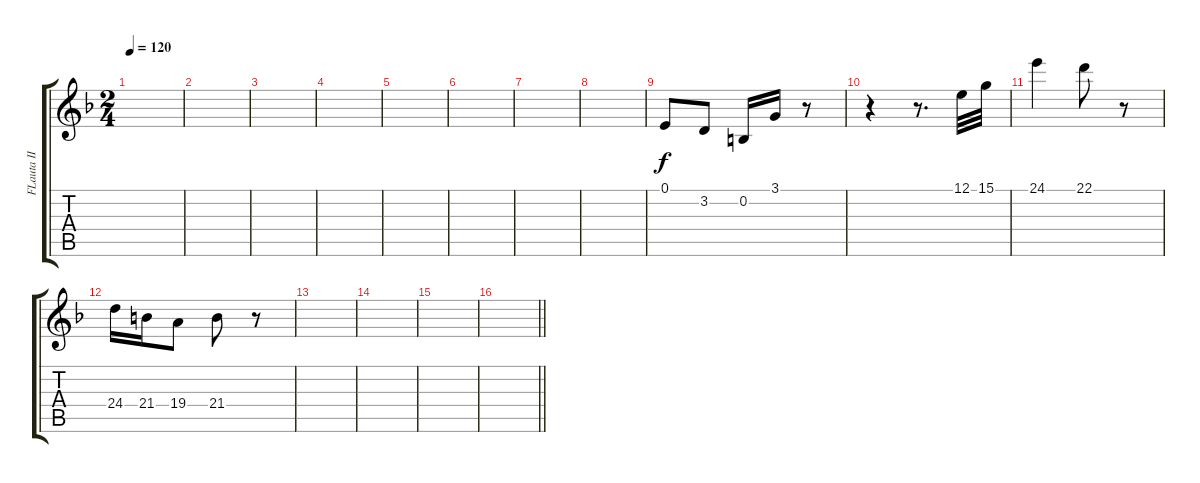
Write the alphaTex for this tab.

\track ("FLauta II" "FLauta II") {instrument flute}
\staff {score tabs}
\tuning (E4 B3 G3 D3 A2 E2) {hide}
\ts (2 4)
\tempo 120
\clef g2
\ks dminor
|
|
|
|
|
|
|
|
0.1.8{volume 11 balance 0 instrument flute} 3.2.8 0.2.16 3.1.16 r.8 |
r.4 r.8{d} 12.1.32 15.1.32 |
24.1.4 22.1.8 r.8 |
24.4.16 21.4.16 19.4.8 21.4.8 r.8 |
|
|
|
\barLineRight lightlight
